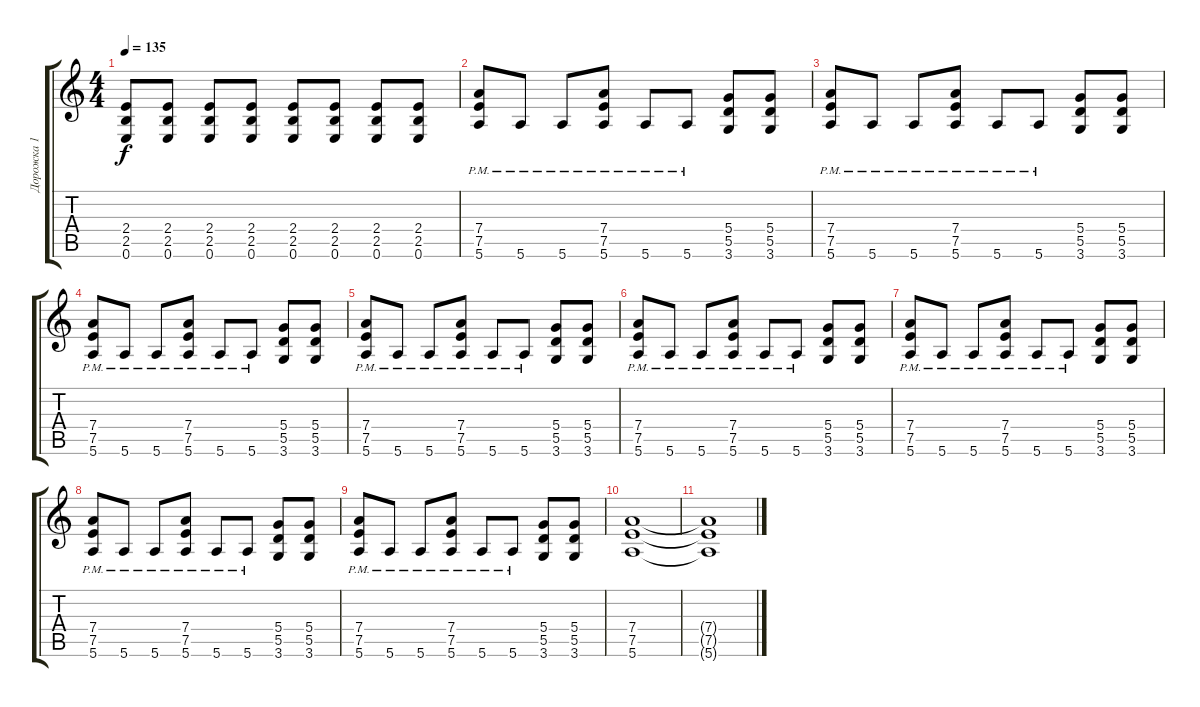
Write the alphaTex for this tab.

\track ("Дорожка 1" "Дорожка 1") {instrument overdrivenguitar}
\staff {score tabs}
\tuning (E4 B3 G3 D3 A2 E2) {hide}
\ts (4 4)
\tempo 135
\clef g2
\ks c
(2.4 2.5 0.6).8{dy f} (2.4 2.5 0.6).8 (2.4 2.5 0.6).8 (2.4 2.5 0.6).8 (2.4 2.5 0.6).8 (2.4 2.5 0.6).8 (2.4 2.5 0.6).8 (2.4 2.5 0.6).8 |
(7.4 7.5 5.6{pm}).8 5.6{pm}.8 5.6{pm}.8 (7.4 7.5 5.6{pm}).8 5.6{pm}.8 5.6{pm}.8 (5.4 5.5 3.6).8 (5.4 5.5 3.6).8 |
(7.4 7.5 5.6{pm}).8 5.6{pm}.8 5.6{pm}.8 (7.4 7.5 5.6{pm}).8 5.6{pm}.8 5.6{pm}.8 (5.4 5.5 3.6).8 (5.4 5.5 3.6).8 |
(7.4 7.5 5.6{pm}).8 5.6{pm}.8 5.6{pm}.8 (7.4 7.5 5.6{pm}).8 5.6{pm}.8 5.6{pm}.8 (5.4 5.5 3.6).8 (5.4 5.5 3.6).8 |
(7.4 7.5 5.6{pm}).8 5.6{pm}.8 5.6{pm}.8 (7.4 7.5 5.6{pm}).8 5.6{pm}.8 5.6{pm}.8 (5.4 5.5 3.6).8 (5.4 5.5 3.6).8 |
(7.4 7.5 5.6{pm}).8 5.6{pm}.8 5.6{pm}.8 (7.4 7.5 5.6{pm}).8 5.6{pm}.8 5.6{pm}.8 (5.4 5.5 3.6).8 (5.4 5.5 3.6).8 |
(7.4 7.5 5.6{pm}).8 5.6{pm}.8 5.6{pm}.8 (7.4 7.5 5.6{pm}).8 5.6{pm}.8 5.6{pm}.8 (5.4 5.5 3.6).8 (5.4 5.5 3.6).8 |
(7.4 7.5 5.6{pm}).8 5.6{pm}.8 5.6{pm}.8 (7.4 7.5 5.6{pm}).8 5.6{pm}.8 5.6{pm}.8 (5.4 5.5 3.6).8 (5.4 5.5 3.6).8 |
(7.4 7.5 5.6{pm}).8 5.6{pm}.8 5.6{pm}.8 (7.4 7.5 5.6{pm}).8 5.6{pm}.8 5.6{pm}.8 (5.4 5.5 3.6).8 (5.4 5.5 3.6).8 |
(7.4 7.5 5.6).1 |
(7.4{t} 7.5{t} 5.6{t}).1
